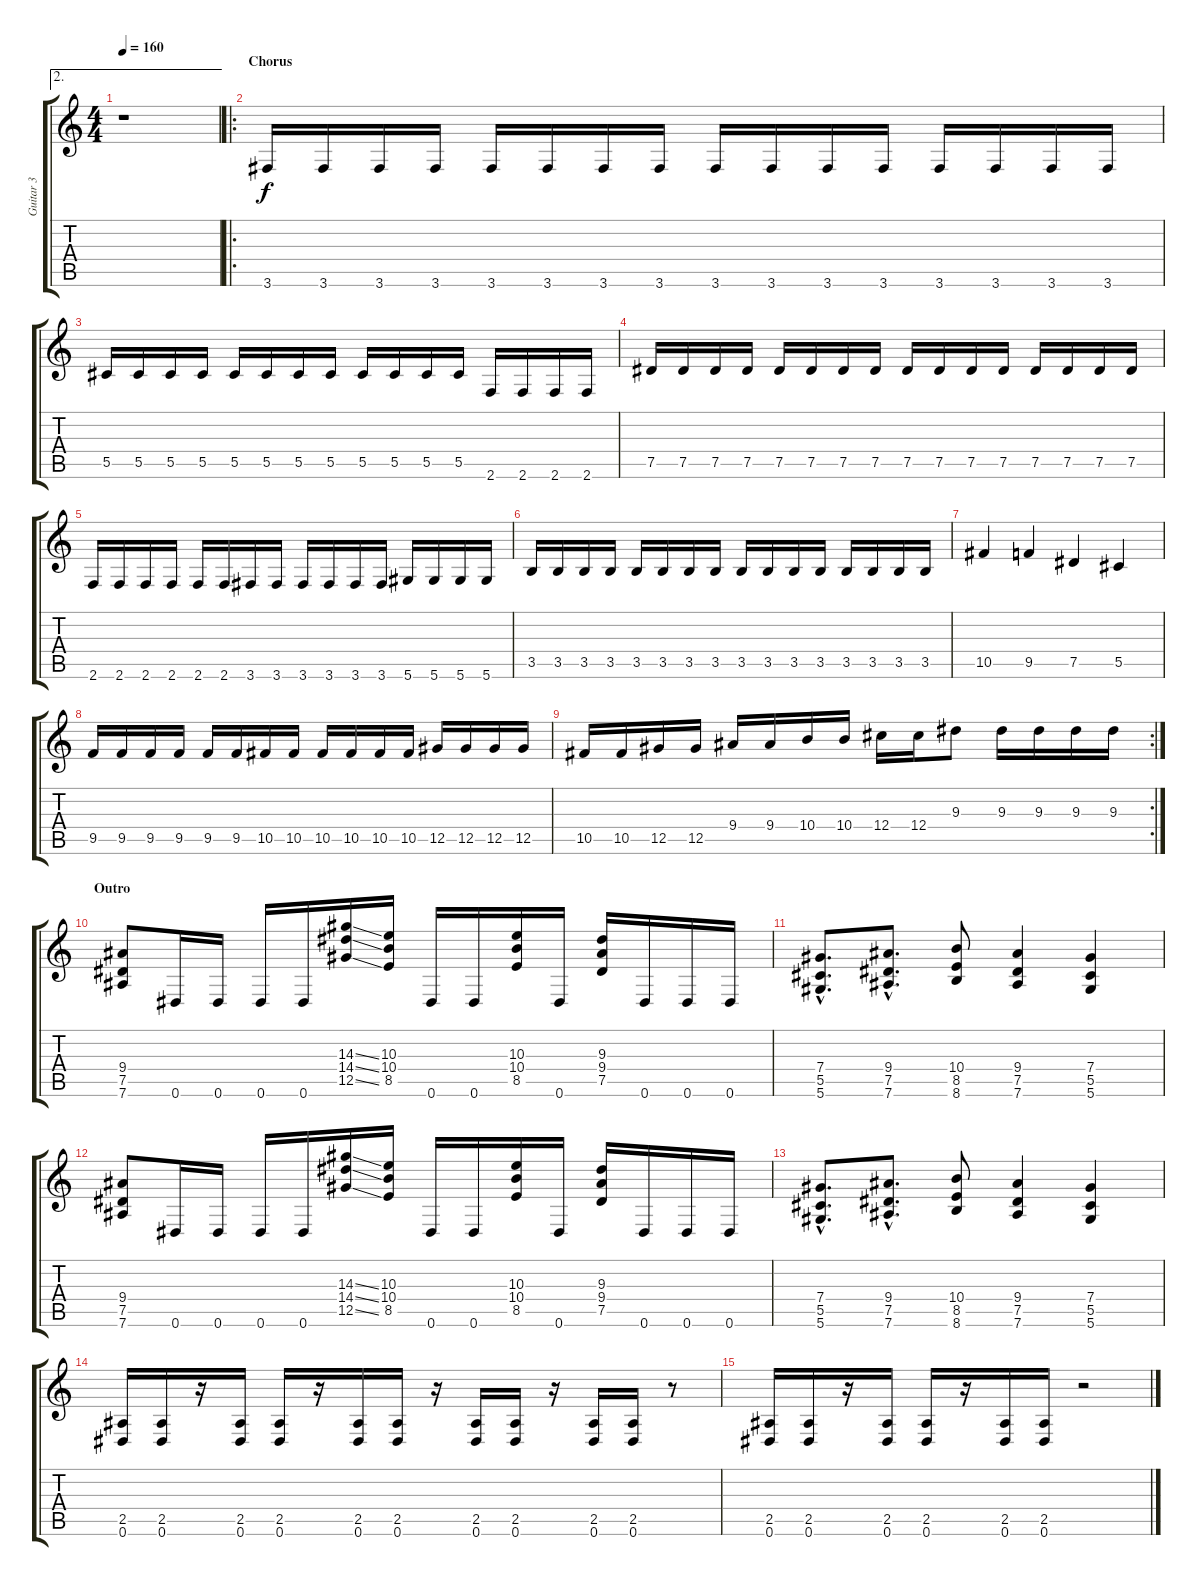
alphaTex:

\track ("Guitar 3" "Guitar 3") {instrument distortionguitar}
\staff {score tabs}
\tuning (Eb4 Bb3 Gb3 Db3 Ab2 Eb2) {hide}
\ae 2
\ts (4 4)
\tempo 160
\clef g2
\ks c
r.1{dy f} |
\ro
\section ("" "Chorus")
3.6.16 3.6.16 3.6.16 3.6.16 3.6.16 3.6.16 3.6.16 3.6.16 3.6.16 3.6.16 3.6.16 3.6.16 3.6.16 3.6.16 3.6.16 3.6.16 |
5.5.16 5.5.16 5.5.16 5.5.16 5.5.16 5.5.16 5.5.16 5.5.16 5.5.16 5.5.16 5.5.16 5.5.16 2.6.16 2.6.16 2.6.16 2.6.16 |
7.5.16 7.5.16 7.5.16 7.5.16 7.5.16 7.5.16 7.5.16 7.5.16 7.5.16 7.5.16 7.5.16 7.5.16 7.5.16 7.5.16 7.5.16 7.5.16 |
2.6.16 2.6.16 2.6.16 2.6.16 2.6.16 2.6.16 3.6.16 3.6.16 3.6.16 3.6.16 3.6.16 3.6.16 5.6.16 5.6.16 5.6.16 5.6.16 |
3.5.16 3.5.16 3.5.16 3.5.16 3.5.16 3.5.16 3.5.16 3.5.16 3.5.16 3.5.16 3.5.16 3.5.16 3.5.16 3.5.16 3.5.16 3.5.16 |
10.5.4 9.5.4 7.5.4 5.5.4 |
9.5.16 9.5.16 9.5.16 9.5.16 9.5.16 9.5.16 10.5.16 10.5.16 10.5.16 10.5.16 10.5.16 10.5.16 12.5.16 12.5.16 12.5.16 12.5.16 |
\rc 2
10.5.16 10.5.16 12.5.16 12.5.16 9.4.16 9.4.16 10.4.16 10.4.16 12.4.16 12.4.16 9.3.8 9.3.16 9.3.16 9.3.16 9.3.16 |
\section ("" "Outro")
(9.4 7.5 7.6).8 0.6.16 0.6.16 0.6.16 0.6.16 (14.3{ss} 14.4{ss} 12.5{ss}).16 (10.3 10.4 8.5).16 0.6.16 0.6.16 (10.3 10.4 8.5).16 0.6.16 (9.3 9.4 7.5).16 0.6.16 0.6.16 0.6.16 |
(7.4{hac} 5.5{hac} 5.6{hac}).8{d} (9.4{hac} 7.5{hac} 7.6{hac}).8{d} (10.4 8.5 8.6).8 (9.4 7.5 7.6).4 (7.4 5.5 5.6).4 |
(9.4 7.5 7.6).8 0.6.16 0.6.16 0.6.16 0.6.16 (14.3{ss} 14.4{ss} 12.5{ss}).16 (10.3 10.4 8.5).16 0.6.16 0.6.16 (10.3 10.4 8.5).16 0.6.16 (9.3 9.4 7.5).16 0.6.16 0.6.16 0.6.16 |
(7.4{hac} 5.5{hac} 5.6{hac}).8{d} (9.4{hac} 7.5{hac} 7.6{hac}).8{d} (10.4 8.5 8.6).8 (9.4 7.5 7.6).4 (7.4 5.5 5.6).4 |
(2.5 0.6).16 (2.5 0.6).16 r.16 (2.5 0.6).16 (2.5 0.6).16 r.16 (2.5 0.6).16 (2.5 0.6).16 r.16 (2.5 0.6).16 (2.5 0.6).16 r.16 (2.5 0.6).16 (2.5 0.6).16 r.8 |
(2.5 0.6).16 (2.5 0.6).16 r.16 (2.5 0.6).16 (2.5 0.6).16 r.16 (2.5 0.6).16 (2.5 0.6).16 r.2
